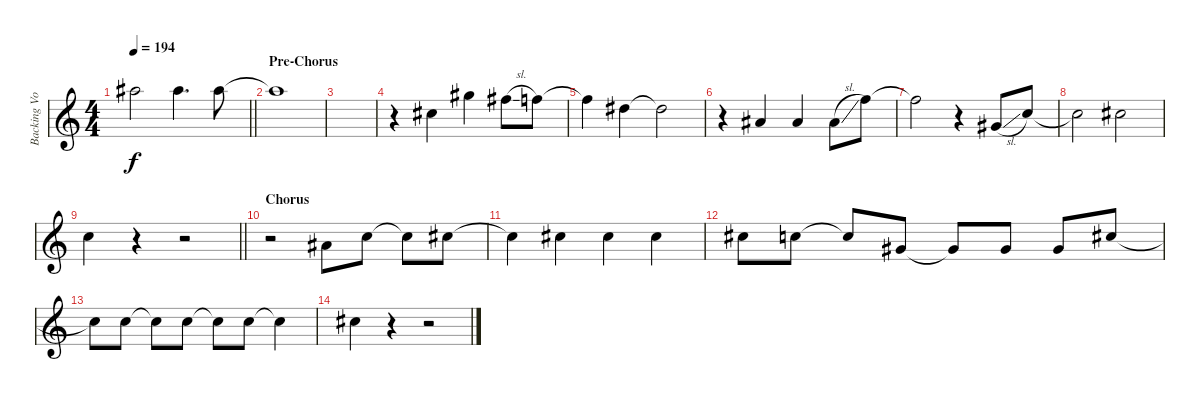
\track ("Backing Vocals" "Backing Vo") {instrument distortionguitar}
\staff {score}
\tuning (Eb4 Bb3 Gb3 Db3 Ab2 Eb2) {hide}
\ts (4 4)
\tempo 194
\clef g2
\barLineRight lightlight
\ks c
16.3{t}.2{dy f} 16.3.4{d} 16.3.8 |
\section ("" "Pre-Chorus")
16.3{t}.1 |
|
r.4 7.3.4 10.2.4 8.2{sl}.8 7.2.8 |
7.2{t}.4 5.2.4 5.2{t}.2 |
r.4 4.3.4 4.3.4 4.3{sl}.8 11.3.8 |
11.3{t}.2 r.4 2.3{sl}.8 6.3.8 |
6.3{t}.2 7.3.2 |
\barLineRight lightlight
6.3.4 r.4 r.2 |
\section ("" "Chorus")
r.2 4.3.8 6.3.8 6.3{t}.8 7.3.8 |
7.3{t}.4 7.3.4 7.3.4 7.3.4 |
7.3.8 6.3.8 6.3{t}.8 2.3.8 2.3{t}.8 2.3.8 2.3.8 7.3.8 |
7.3{t}.8 6.3.8 6.3{t}.8 6.3.8 6.3{t}.8 6.3.8 6.3{t}.4 |
7.3.4 r.4 r.2
